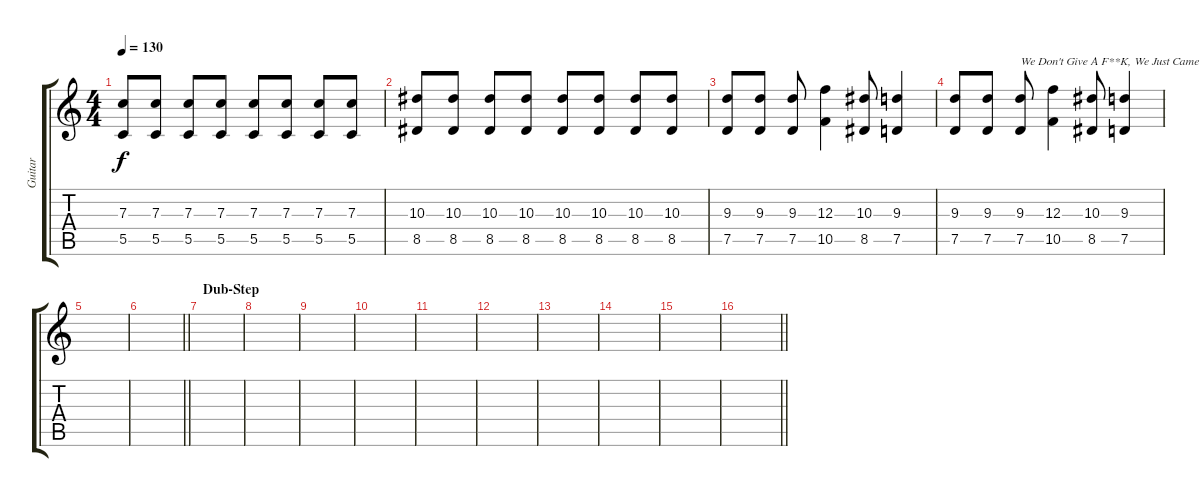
\track ("Guitar" "Guitar") {instrument distortionguitar}
\staff {score tabs}
\tuning (D4 A3 F3 C3 G2 C2) {hide}
\ts (4 4)
\tempo 130
\clef g2
\ks c
(7.3 5.5).8{dy f} (7.3 5.5).8 (7.3 5.5).8 (7.3 5.5).8 (7.3 5.5).8 (7.3 5.5).8 (7.3 5.5).8 (7.3 5.5).8 |
(10.3 8.5).8 (10.3 8.5).8 (10.3 8.5).8 (10.3 8.5).8 (10.3 8.5).8 (10.3 8.5).8 (10.3 8.5).8 (10.3 8.5).8 |
(9.3 7.5).8 (9.3 7.5).8 (9.3 7.5).8 (12.3 10.5).4 (10.3 8.5).8 (9.3 7.5).4 |
(9.3 7.5).8 (9.3 7.5).8 (9.3 7.5).8{txt "We Don't Give A F**K, We Just Came To Party!"} (12.3 10.5).4 (10.3 8.5).8 (9.3 7.5).4 |
|
\barLineRight lightlight
|
\section ("" "Dub-Step")
|
|
|
|
|
|
|
|
|
\barLineRight lightlight
